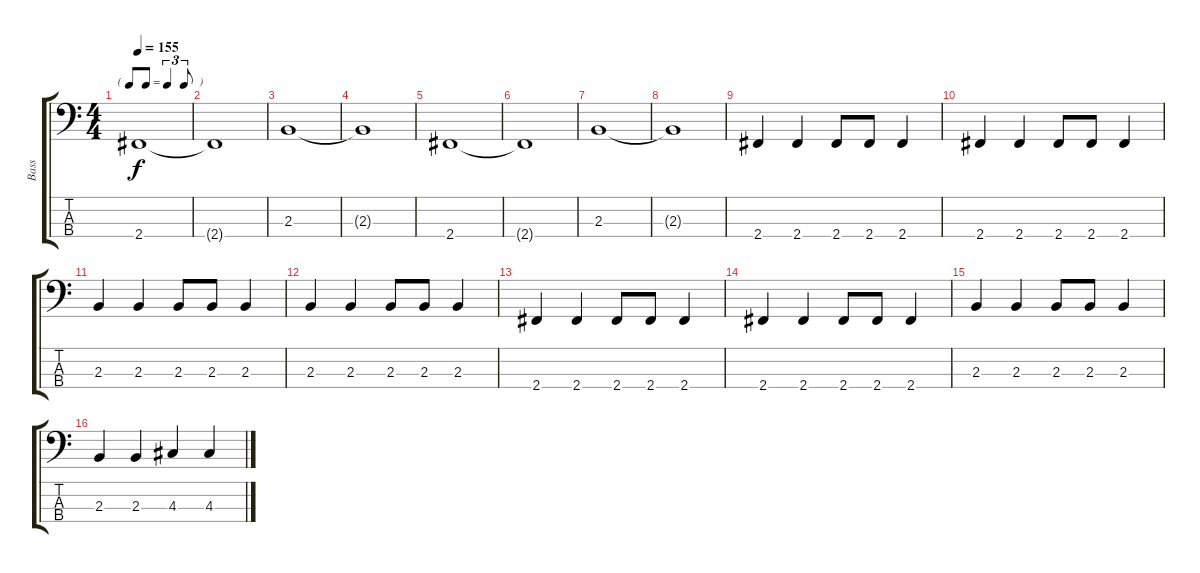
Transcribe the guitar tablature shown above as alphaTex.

\track ("Bass" "Bass") {instrument electricbassfinger}
\staff {score tabs}
\tuning (G2 D2 A1 E1) {hide}
\ts (4 4)
\tf triplet8th
\tempo 155
\clef f4
\ks c
2.4.1{dy f} |
2.4{t}.1 |
2.3.1 |
2.3{t}.1 |
2.4.1 |
2.4{t}.1 |
2.3.1 |
2.3{t}.1 |
2.4.4 2.4.4 2.4.8 2.4.8 2.4.4 |
2.4.4 2.4.4 2.4.8 2.4.8 2.4.4 |
2.3.4 2.3.4 2.3.8 2.3.8 2.3.4 |
2.3.4 2.3.4 2.3.8 2.3.8 2.3.4 |
2.4.4 2.4.4 2.4.8 2.4.8 2.4.4 |
2.4.4 2.4.4 2.4.8 2.4.8 2.4.4 |
2.3.4 2.3.4 2.3.8 2.3.8 2.3.4 |
2.3.4 2.3.4 4.3.4 4.3.4
